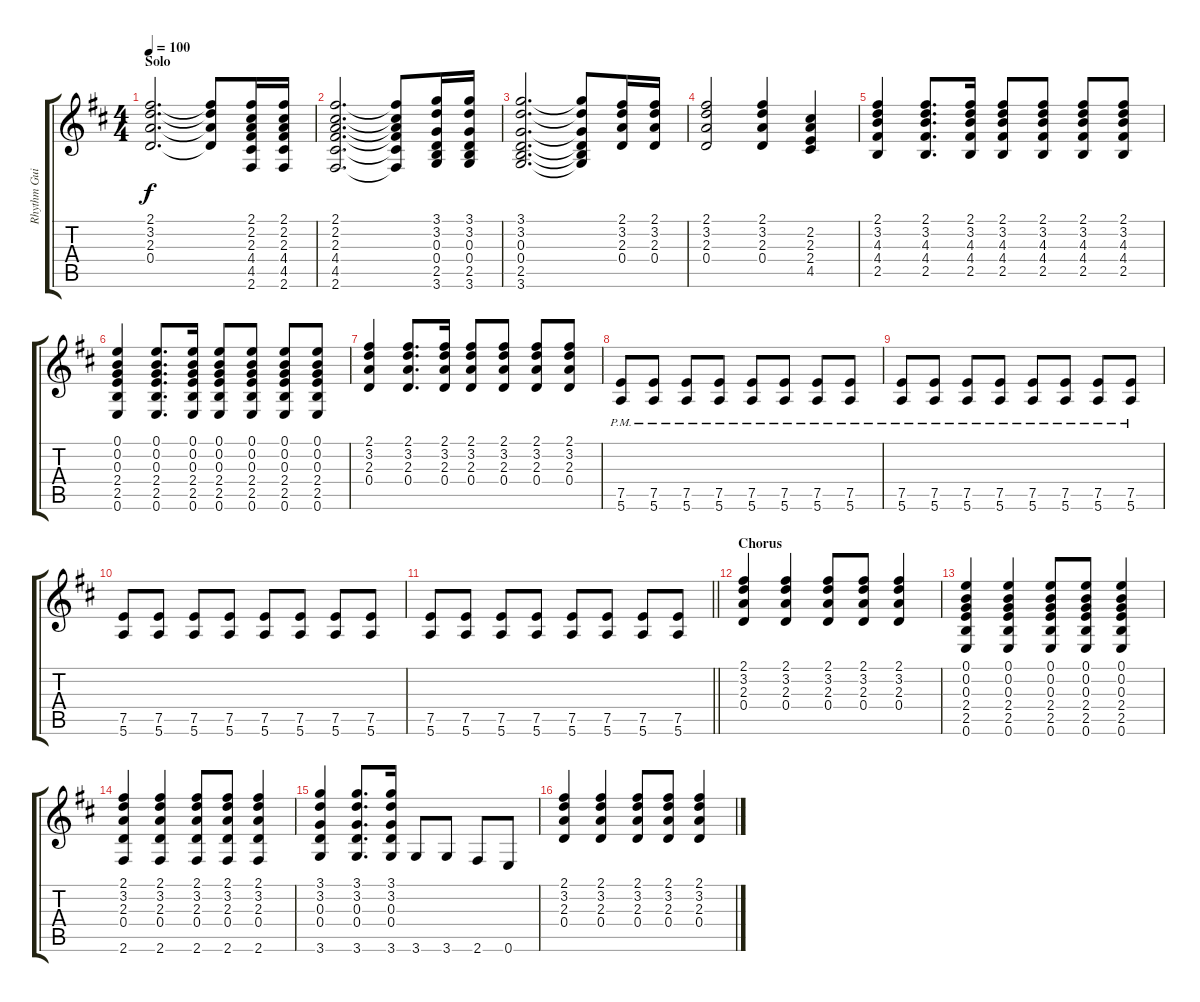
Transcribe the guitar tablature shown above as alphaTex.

\track ("Rhythm Guitar" "Rhythm Gui") {instrument overdrivenguitar}
\staff {score tabs}
\tuning (E4 B3 G3 D3 A2 E2) {hide}
\ts (4 4)
\section ("" "Solo")
\tempo 100
\clef g2
\ks d
(2.1 3.2 2.3 0.4).2{d dy f} (2.1{t} 3.2{t} 2.3{t} 0.4{t}).8 (2.1 2.2 2.3 4.4 4.5 2.6).16 (2.1 2.2 2.3 4.4 4.5 2.6).16 |
(2.1 2.2 2.3 4.4 4.5 2.6).2{d} (2.1{t} 2.2{t} 2.3{t} 4.4{t} 4.5{t} 2.6{t}).8 (3.1 3.2 0.3 0.4 2.5 3.6).16 (3.1 3.2 0.3 0.4 2.5 3.6).16 |
(3.1 3.2 0.3 0.4 2.5 3.6).2{d} (3.1{t} 3.2{t} 0.3{t} 0.4{t} 2.5{t} 3.6{t}).8 (2.1 3.2 2.3 0.4).16 (2.1 3.2 2.3 0.4).16 |
(2.1 3.2 2.3 0.4).2 (2.1 3.2 2.3 0.4).4 (2.2 2.3 2.4 4.5).4 |
(2.1 3.2 4.3 4.4 2.5).4 (2.1 3.2 4.3 4.4 2.5).8{d} (2.1 3.2 4.3 4.4 2.5).16 (2.1 3.2 4.3 4.4 2.5).8 (2.1 3.2 4.3 4.4 2.5).8 (2.1 3.2 4.3 4.4 2.5).8 (2.1 3.2 4.3 4.4 2.5).8 |
(0.1 0.2 0.3 2.4 2.5 0.6).4 (0.1 0.2 0.3 2.4 2.5 0.6).8{d} (0.1 0.2 0.3 2.4 2.5 0.6).16 (0.1 0.2 0.3 2.4 2.5 0.6).8 (0.1 0.2 0.3 2.4 2.5 0.6).8 (0.1 0.2 0.3 2.4 2.5 0.6).8 (0.1 0.2 0.3 2.4 2.5 0.6).8 |
(2.1 3.2 2.3 0.4).4 (2.1 3.2 2.3 0.4).8{d} (2.1 3.2 2.3 0.4).16 (2.1 3.2 2.3 0.4).8 (2.1 3.2 2.3 0.4).8 (2.1 3.2 2.3 0.4).8 (2.1 3.2 2.3 0.4).8 |
(7.5{pm} 5.6{pm}).8 (7.5{pm} 5.6{pm}).8 (7.5{pm} 5.6{pm}).8 (7.5{pm} 5.6{pm}).8 (7.5{pm} 5.6{pm}).8 (7.5{pm} 5.6{pm}).8 (7.5{pm} 5.6{pm}).8 (7.5{pm} 5.6{pm}).8 |
(7.5{pm} 5.6{pm}).8 (7.5{pm} 5.6{pm}).8 (7.5{pm} 5.6{pm}).8 (7.5{pm} 5.6{pm}).8 (7.5{pm} 5.6{pm}).8 (7.5{pm} 5.6{pm}).8 (7.5{pm} 5.6{pm}).8 (7.5{pm} 5.6{pm}).8 |
(7.5 5.6).8 (7.5 5.6).8 (7.5 5.6).8 (7.5 5.6).8 (7.5 5.6).8 (7.5 5.6).8 (7.5 5.6).8 (7.5 5.6).8 |
\barLineRight lightlight
(7.5 5.6).8 (7.5 5.6).8 (7.5 5.6).8 (7.5 5.6).8 (7.5 5.6).8 (7.5 5.6).8 (7.5 5.6).8 (7.5 5.6).8 |
\section ("" "Chorus")
(2.1 3.2 2.3 0.4).4 (2.1 3.2 2.3 0.4).4 (2.1 3.2 2.3 0.4).8 (2.1 3.2 2.3 0.4).8 (2.1 3.2 2.3 0.4).4 |
(0.1 0.2 0.3 2.4 2.5 0.6).4 (0.1 0.2 0.3 2.4 2.5 0.6).4 (0.1 0.2 0.3 2.4 2.5 0.6).8 (0.1 0.2 0.3 2.4 2.5 0.6).8 (0.1 0.2 0.3 2.4 2.5 0.6).4 |
(2.1 3.2 2.3 0.4 2.6).4 (2.1 3.2 2.3 0.4 2.6).4 (2.1 3.2 2.3 0.4 2.6).8 (2.1 3.2 2.3 0.4 2.6).8 (2.1 3.2 2.3 0.4 2.6).4 |
(3.1 3.2 0.3 0.4 3.6).4 (3.1 3.2 0.3 0.4 3.6).8{d} (3.1 3.2 0.3 0.4 3.6).16 3.6.8 3.6.8 2.6.8 0.6.8 |
(2.1 3.2 2.3 0.4).4 (2.1 3.2 2.3 0.4).4 (2.1 3.2 2.3 0.4).8 (2.1 3.2 2.3 0.4).8 (2.1 3.2 2.3 0.4).4
